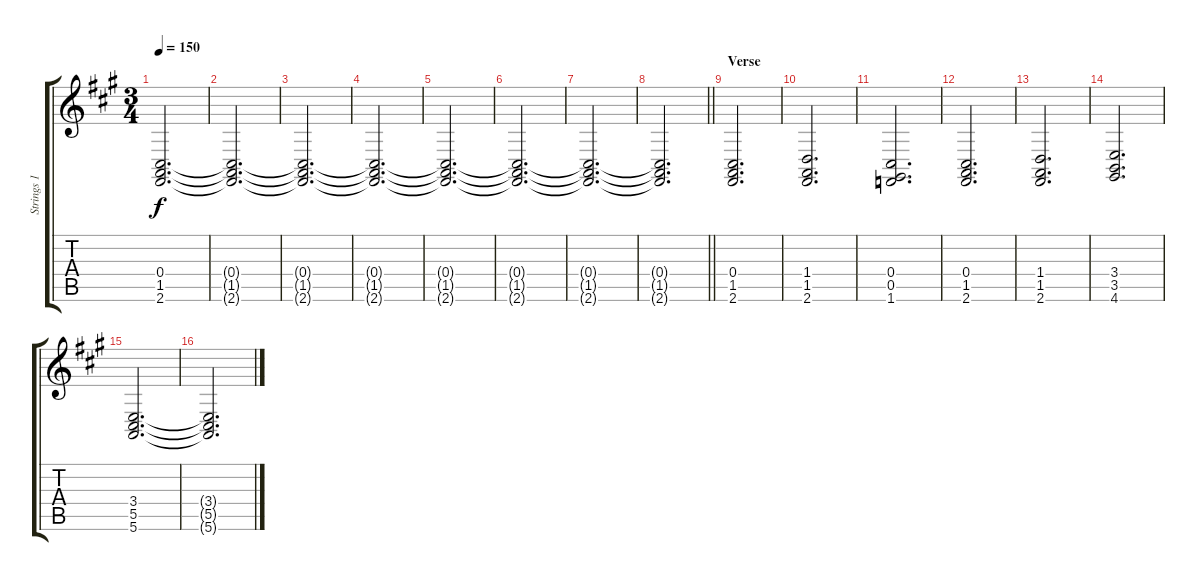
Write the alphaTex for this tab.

\track ("Strings 1" "Strings 1") {instrument stringensemble1}
\staff {score tabs}
\tuning (E4 B3 G3 Db3 Ab2 E2) {hide}
\ts (3 4)
\tempo 150
\clef g2
\ks f#minor
(0.4 1.5 2.6).2{d dy f instrument stringensemble1} |
(0.4{t} 1.5{t} 2.6{t}).2{d} |
(0.4{t} 1.5{t} 2.6{t}).2{d} |
(0.4{t} 1.5{t} 2.6{t}).2{d} |
(0.4{t} 1.5{t} 2.6{t}).2{d} |
(0.4{t} 1.5{t} 2.6{t}).2{d} |
(0.4{t} 1.5{t} 2.6{t}).2{d} |
\barLineRight lightlight
(0.4{t} 1.5{t} 2.6{t}).2{d} |
\section ("" "Verse")
(0.4 1.5 2.6).2{d} |
(1.4 1.5 2.6).2{d} |
(0.4 0.5 1.6).2{d} |
(0.4 1.5 2.6).2{d} |
(1.4 1.5 2.6).2{d} |
(3.4 3.5 4.6).2{d} |
(3.4 5.5 5.6).2{d} |
(3.4{t} 5.5{t} 5.6{t}).2{d}
